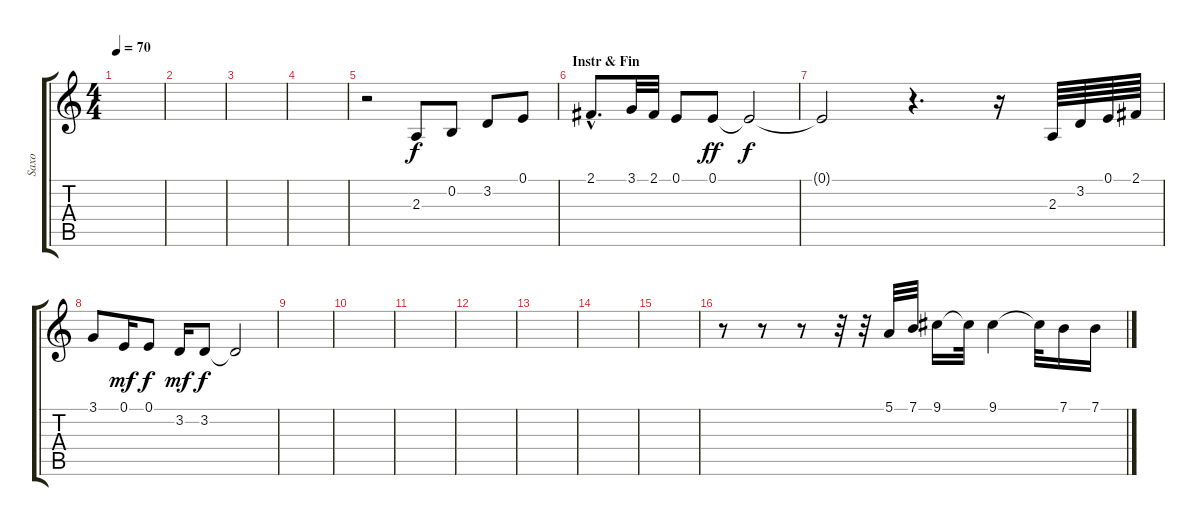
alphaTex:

\track ("Saxo" "Saxo") {instrument altosax}
\staff {score tabs}
\tuning (E4 B3 G3 D3 A2 E2) {hide}
\ts (4 4)
\tempo 70
\clef g2
\ks c
|
|
|
|
r.2 2.3.8 0.2.8 3.2.8 0.1.8 |
\section ("" "Instr & Fin")
2.1{hac}.8{d} 3.1.32 2.1.32 0.1.8 0.1.8{dy ff volume 0} 0.1{t}.2{dy f} |
0.1{t}.2 r.4{d} r.16 2.3.64{volume 12} 3.2.64 0.1.64 2.1.64 |
3.1.8 0.1.16{dy mf} 0.1.8{dy f} 3.2.16{dy mf} 3.2.8{dy f} 3.2{t}.2{volume 0} |
|
|
|
|
|
|
|
r.8{volume 12} r.8 r.8 r.32 r.32 5.1.32 7.1.32 9.1.16 9.1{t}.32 9.1.4 9.1{t}.32 7.1.16 7.1.16
